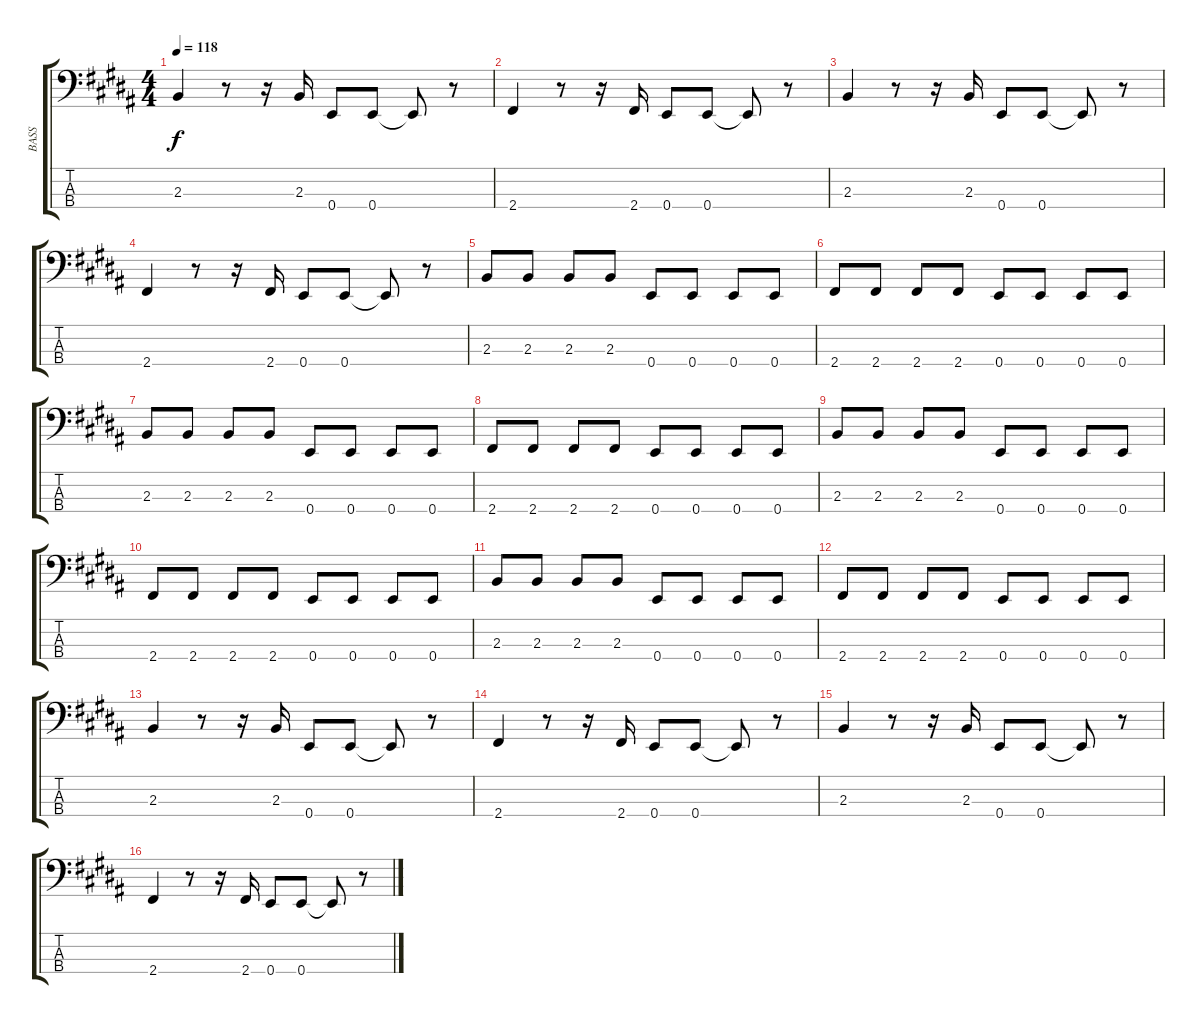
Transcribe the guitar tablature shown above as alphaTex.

\track ("BASS" "BASS") {instrument electricbassfinger}
\staff {score tabs}
\tuning (G2 D2 A1 E1) {hide}
\ts (4 4)
\tempo 118
\clef f4
\ks b
2.3.4{dy f} r.8 r.16 2.3.16 0.4.8 0.4.8 0.4{t}.8 r.8 |
2.4.4 r.8 r.16 2.4.16 0.4.8 0.4.8 0.4{t}.8 r.8 |
2.3.4 r.8 r.16 2.3.16 0.4.8 0.4.8 0.4{t}.8 r.8 |
2.4.4 r.8 r.16 2.4.16 0.4.8 0.4.8 0.4{t}.8 r.8 |
2.3.8 2.3.8 2.3.8 2.3.8 0.4.8 0.4.8 0.4.8 0.4.8 |
2.4.8 2.4.8 2.4.8 2.4.8 0.4.8 0.4.8 0.4.8 0.4.8 |
2.3.8 2.3.8 2.3.8 2.3.8 0.4.8 0.4.8 0.4.8 0.4.8 |
2.4.8 2.4.8 2.4.8 2.4.8 0.4.8 0.4.8 0.4.8 0.4.8 |
2.3.8 2.3.8 2.3.8 2.3.8 0.4.8 0.4.8 0.4.8 0.4.8 |
2.4.8 2.4.8 2.4.8 2.4.8 0.4.8 0.4.8 0.4.8 0.4.8 |
2.3.8 2.3.8 2.3.8 2.3.8 0.4.8 0.4.8 0.4.8 0.4.8 |
2.4.8 2.4.8 2.4.8 2.4.8 0.4.8 0.4.8 0.4.8 0.4.8 |
2.3.4 r.8 r.16 2.3.16 0.4.8 0.4.8 0.4{t}.8 r.8 |
2.4.4 r.8 r.16 2.4.16 0.4.8 0.4.8 0.4{t}.8 r.8 |
2.3.4 r.8 r.16 2.3.16 0.4.8 0.4.8 0.4{t}.8 r.8 |
2.4.4 r.8 r.16 2.4.16 0.4.8 0.4.8 0.4{t}.8 r.8
